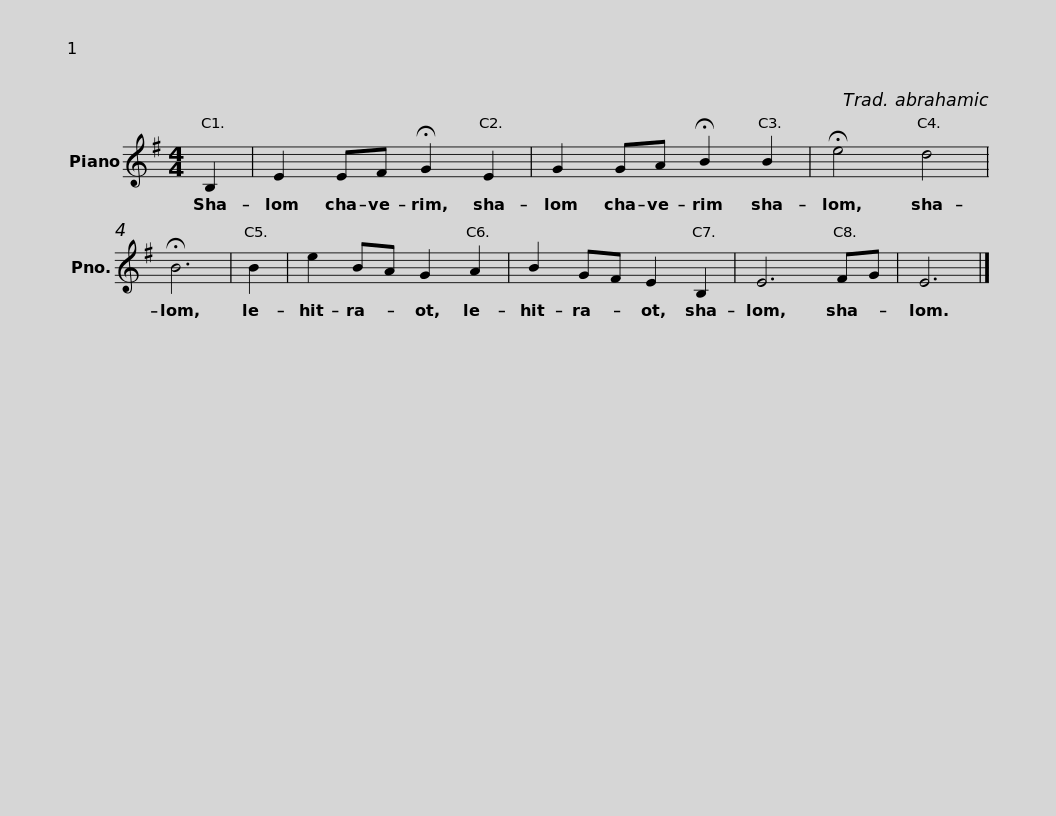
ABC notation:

X:1
L:1/8
M:4/4
I:linebreak $
K:G
V:1 treble
V:1
 B,2 | E2 EF !fermata!G2 E2 | G2 GA !fermata!B2 B2 | !fermata!e4 d4 | !fermata!B6 |$ %5
 B2 | e2 BA G2 A2 | B2 GF E2 B,2 | E6 FG | E6 |] %10
